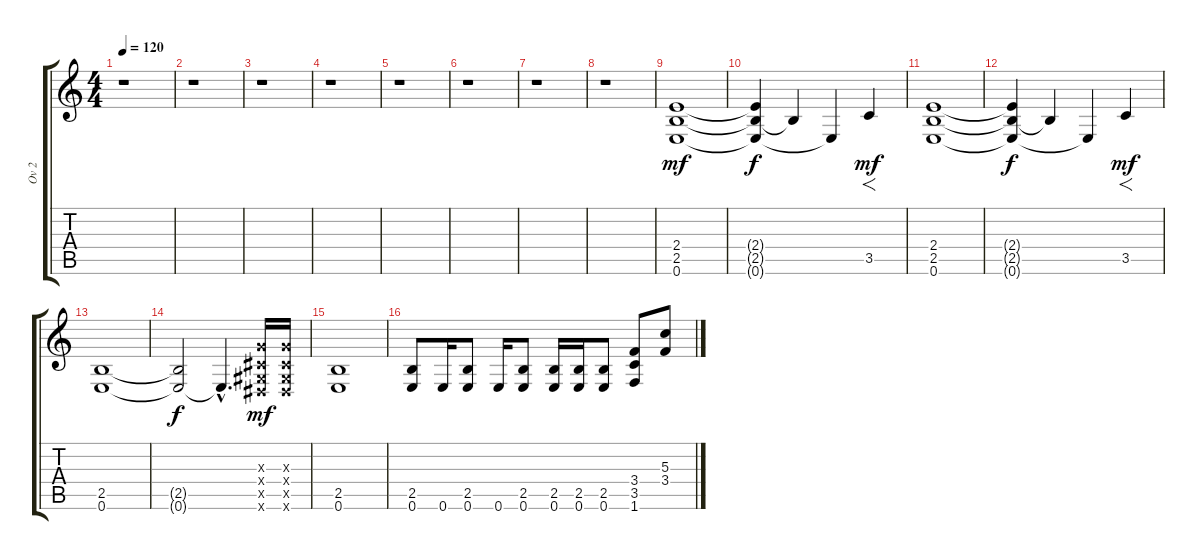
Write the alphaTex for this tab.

\track ("Ov 2" "Ov 2") {instrument overdrivenguitar}
\staff {score tabs}
\tuning (E4 B3 G3 D3 A2 E2) {hide}
\ts (4 4)
\tempo 120
\clef g2
\ks c
r.1{dy mf} |
r.1 |
r.1 |
r.1 |
r.1 |
r.1 |
r.1 |
r.1 |
(2.4 2.5 0.6).1 |
(2.4{t} 2.5{t} 0.6{t}).4{dy f} 2.5{t}.4 0.6{t}.4 3.5.4{f dy mf} |
(2.4 2.5 0.6).1 |
(2.4{t} 2.5{t} 0.6{t}).4{dy f} 2.5{t}.4 0.6{t}.4 3.5.4{f dy mf} |
(2.5 0.6).1 |
(2.5{t} 0.6{t}).2{dy f} 0.6{hac t}.4{d} (0.3{x} -1.4{x} -1.5{x} -1.6{x}).16{dy mf} (0.3{x} -1.4{x} -1.5{x} -1.6{x}).16 |
(2.5 0.6).1 |
(2.5 0.6).8 0.6.16 (2.5 0.6).8 0.6.16 (2.5 0.6).8 (2.5 0.6).16 (2.5 0.6).16 (2.5 0.6).8 (3.4 3.5 1.6).8 (5.3 3.4).8
